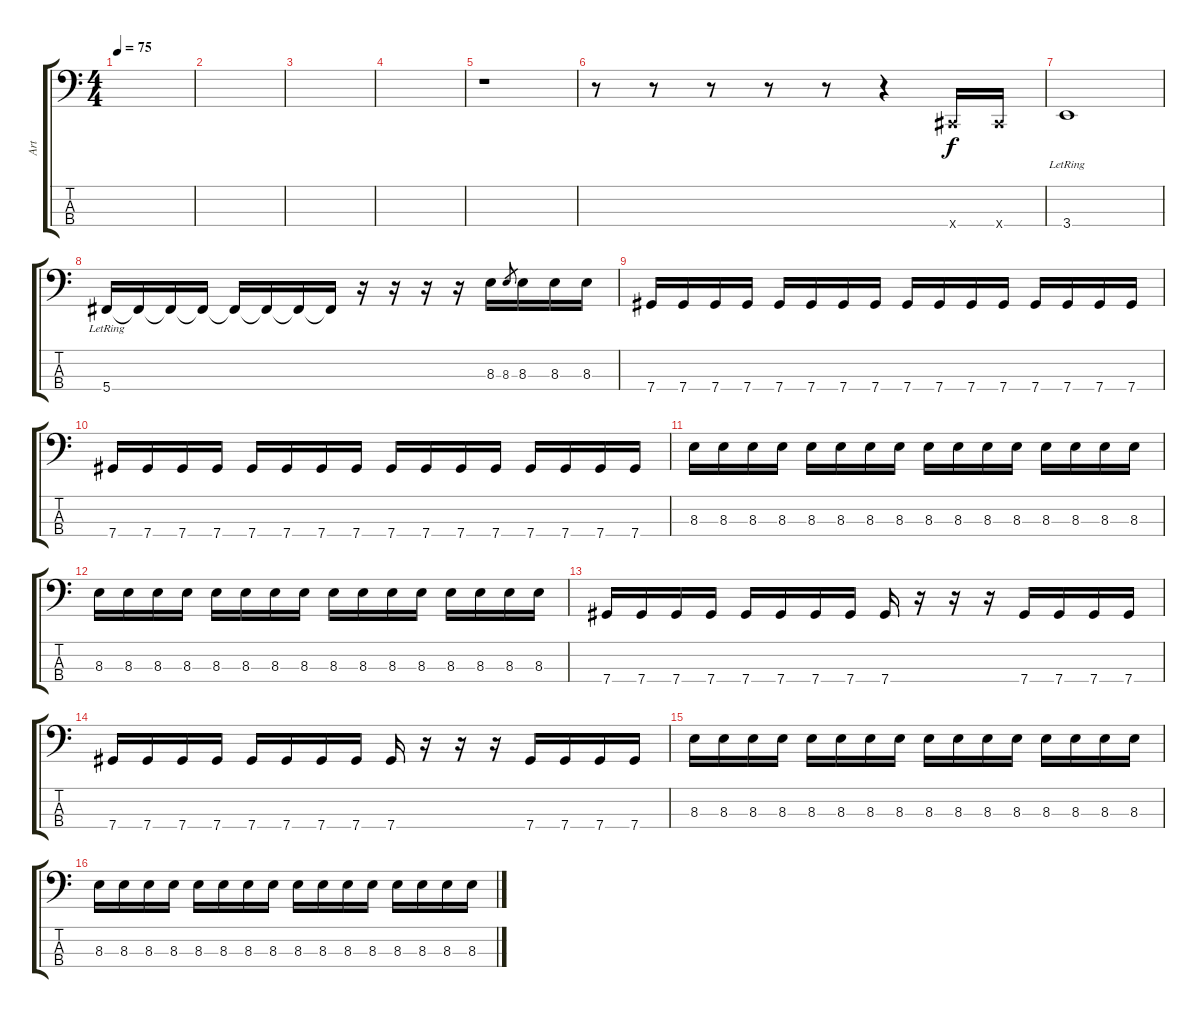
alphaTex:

\track ("Art" "Art") {instrument electricbassfinger}
\staff {score tabs}
\tuning (Gb2 Db2 Ab1 Db1) {hide}
\ts (4 4)
\tempo 75
\clef f4
\ks c
|
|
|
|
r.1 |
r.8 r.8 r.8 r.8 r.8 r.4 0.4{x}.16 0.4{x}.16 |
3.4{lr}.1 |
5.4{lr}.16 5.4{t}.16 5.4{t}.16 5.4{t}.16 5.4{t}.16 5.4{t}.16 5.4{t}.16 5.4{t}.16 r.16 r.16 r.16 r.16 8.3.16 8.3.8{gr} 8.3.16 8.3.16 8.3.16 |
7.4.16 7.4.16 7.4.16 7.4.16 7.4.16 7.4.16 7.4.16 7.4.16 7.4.16 7.4.16 7.4.16 7.4.16 7.4.16 7.4.16 7.4.16 7.4.16 |
7.4.16 7.4.16 7.4.16 7.4.16 7.4.16 7.4.16 7.4.16 7.4.16 7.4.16 7.4.16 7.4.16 7.4.16 7.4.16 7.4.16 7.4.16 7.4.16 |
8.3.16 8.3.16 8.3.16 8.3.16 8.3.16 8.3.16 8.3.16 8.3.16 8.3.16 8.3.16 8.3.16 8.3.16 8.3.16 8.3.16 8.3.16 8.3.16 |
8.3.16 8.3.16 8.3.16 8.3.16 8.3.16 8.3.16 8.3.16 8.3.16 8.3.16 8.3.16 8.3.16 8.3.16 8.3.16 8.3.16 8.3.16 8.3.16 |
7.4.16 7.4.16 7.4.16 7.4.16 7.4.16 7.4.16 7.4.16 7.4.16 7.4.16 r.16 r.16 r.16 7.4.16 7.4.16 7.4.16 7.4.16 |
7.4.16 7.4.16 7.4.16 7.4.16 7.4.16 7.4.16 7.4.16 7.4.16 7.4.16 r.16 r.16 r.16 7.4.16 7.4.16 7.4.16 7.4.16 |
8.3.16 8.3.16 8.3.16 8.3.16 8.3.16 8.3.16 8.3.16 8.3.16 8.3.16 8.3.16 8.3.16 8.3.16 8.3.16 8.3.16 8.3.16 8.3.16 |
8.3.16 8.3.16 8.3.16 8.3.16 8.3.16 8.3.16 8.3.16 8.3.16 8.3.16 8.3.16 8.3.16 8.3.16 8.3.16 8.3.16 8.3.16 8.3.16
